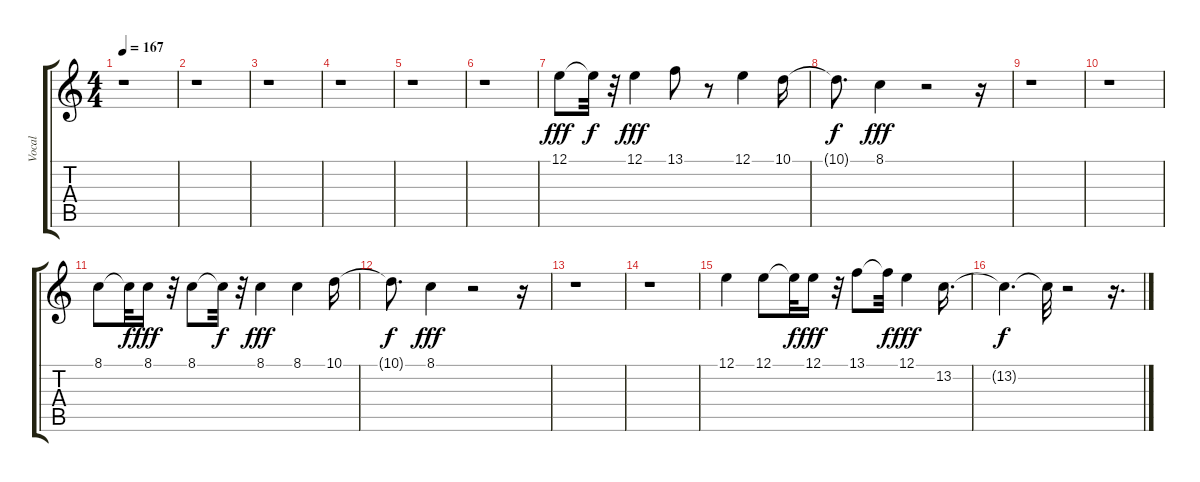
\track ("Vocal" "Vocal") {instrument tenorsax}
\staff {score tabs}
\tuning (E4 B3 G3 D3 A2 E2) {hide}
\ts (4 4)
\tempo 167
\clef g2
\ks c
r.1{dy fff} |
r.1 |
r.1 |
r.1 |
r.1 |
r.1 |
12.1.8 12.1{t}.32{dy f} r.32 12.1.4{dy fff} 13.1.8 r.8 12.1.4 10.1.16 |
10.1{t}.8{d dy f} 8.1.4{dy fff} r.2 r.16 |
r.1 |
r.1 |
8.1.8 8.1{t}.32{dy f} 8.1.16{dy fff} r.32 8.1.8 8.1{t}.32{dy f} r.32 8.1.4{dy fff} 8.1.4 10.1.16 |
10.1{t}.8{d dy f} 8.1.4{dy fff} r.2 r.16 |
r.1 |
r.1 |
12.1.4 12.1.8 12.1{t}.32{dy f} 12.1.16{dy fff} r.32 13.1.8 13.1{t}.32{dy f} 12.1.4{dy fff} 13.2.16{d} |
13.2{t}.4{d dy f} 13.2{t}.32 r.2 r.16{d}
